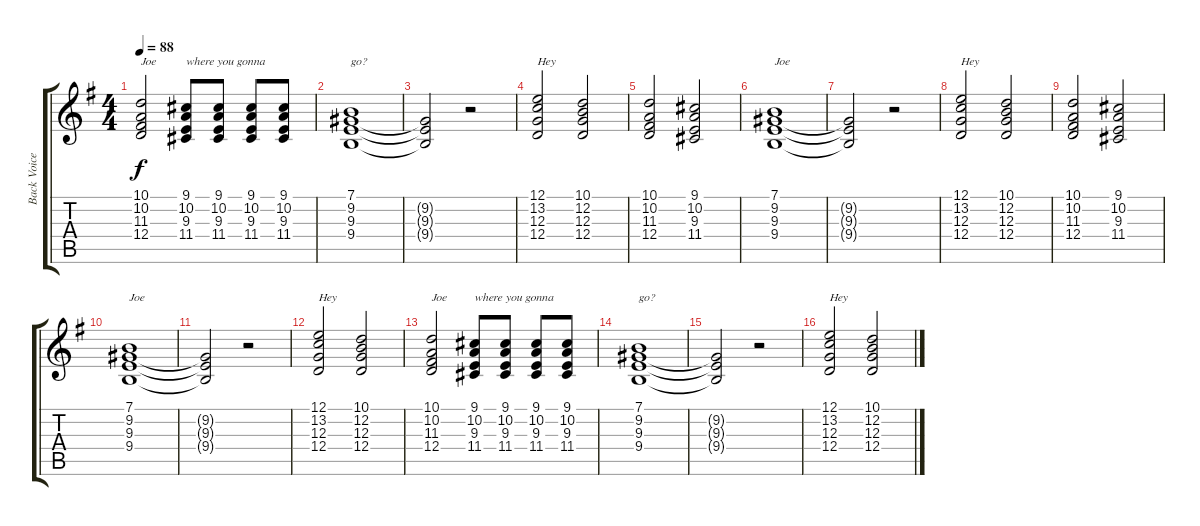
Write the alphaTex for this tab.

\track ("Back Voice" "Back Voice") {instrument choiraahs}
\staff {score tabs}
\tuning (E4 B3 G3 D3 A2 E2) {hide}
\ts (4 4)
\tempo 88
\clef g2
\ks g
(10.1 10.2 11.3 12.4).2{txt "Joe" dy f} (9.1 10.2 9.3 11.4).8{txt "where you gonna "} (9.1 10.2 9.3 11.4).8 (9.1 10.2 9.3 11.4).8 (9.1 10.2 9.3 11.4).8 |
(7.1 9.2 9.3 9.4).1{txt "go?"} |
(9.2{t} 9.3{t} 9.4{t}).2 r.2 |
(12.1 13.2 12.3 12.4).2{txt "Hey"} (10.1 12.2 12.3 12.4).2 |
(10.1 10.2 11.3 12.4).2 (9.1 10.2 9.3 11.4).2 |
(7.1 9.2 9.3 9.4).1{txt "Joe"} |
(9.2{t} 9.3{t} 9.4{t}).2 r.2 |
(12.1 13.2 12.3 12.4).2{txt "Hey"} (10.1 12.2 12.3 12.4).2 |
(10.1 10.2 11.3 12.4).2 (9.1 10.2 9.3 11.4).2 |
(7.1 9.2 9.3 9.4).1{txt "Joe"} |
(9.2{t} 9.3{t} 9.4{t}).2 r.2 |
(12.1 13.2 12.3 12.4).2{txt "Hey"} (10.1 12.2 12.3 12.4).2 |
(10.1 10.2 11.3 12.4).2{txt "Joe"} (9.1 10.2 9.3 11.4).8{txt "where you gonna "} (9.1 10.2 9.3 11.4).8 (9.1 10.2 9.3 11.4).8 (9.1 10.2 9.3 11.4).8 |
(7.1 9.2 9.3 9.4).1{txt "go?"} |
(9.2{t} 9.3{t} 9.4{t}).2 r.2 |
(12.1 13.2 12.3 12.4).2{txt "Hey"} (10.1 12.2 12.3 12.4).2
